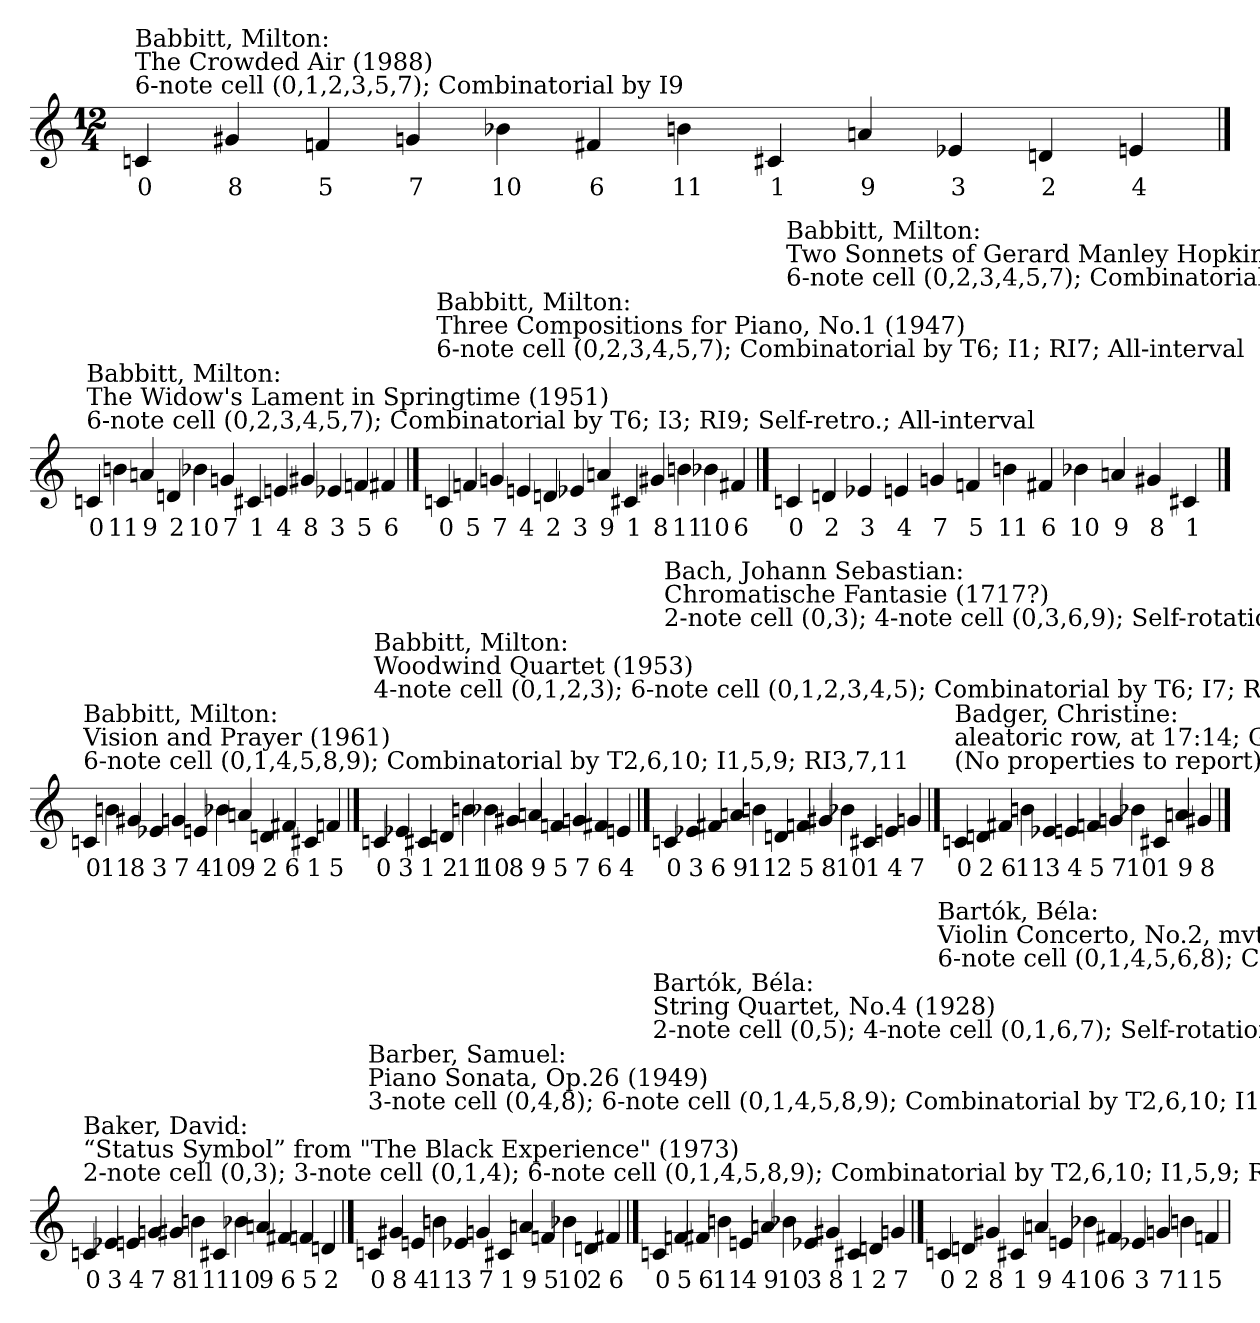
**kern	**text
*part1	*part1
*staff1	*staff1
!!LO:LB:g=z
*M12/4	*
==37	==37
!LO:TX:t=Babbitt, Milton&colon; \nThe Crowded Air (1988)\n6-note cell (0,1,2,3,5,7); Combinatorial by I9	!
4cn	0
4g#X	8
4fn	5
4gn	7
4b-X	10
4f#X	6
4bn	11
4c#X	1
4an	9
4e-X	3
4dn	2
4en	4
!!LO:LB:g=z
==38	==38
!LO:TX:t=Babbitt, Milton&colon; \nThe Widow's Lament in Springtime (1951)\n6-note cell (0,2,3,4,5,7); Combinatorial by T6; I3; RI9; Self-retro.; All-interval	!
4cn	0
4bn	11
4an	9
4dn	2
4b-X	10
4gn	7
4c#X	1
4en	4
4g#X	8
4e-X	3
4fn	5
4f#X	6
!!LO:LB:g=z
==39	==39
!LO:TX:t=Babbitt, Milton&colon; \nThree Compositions for Piano, No.1 (1947)\n6-note cell (0,2,3,4,5,7); Combinatorial by T6; I1; RI7; All-interval	!
4cn	0
4fn	5
4gn	7
4en	4
4dn	2
4e-X	3
4an	9
4c#X	1
4g#X	8
4bn	11
4b-X	10
4f#X	6
!!LO:LB:g=z
==40	==40
!LO:TX:t=Babbitt, Milton&colon; \nTwo Sonnets of Gerard Manley Hopkins (1955)\n6-note cell (0,2,3,4,5,7); Combinatorial by T6; I1; RI7	!
4cn	0
4dn	2
4e-X	3
4en	4
4gn	7
4fn	5
4bn	11
4f#X	6
4b-X	10
4an	9
4g#X	8
4c#X	1
!!LO:LB:g=z
==41	==41
!LO:TX:t=Babbitt, Milton&colon; \nVision and Prayer (1961)\n6-note cell (0,1,4,5,8,9); Combinatorial by T2,6,10; I1,5,9; RI3,7,11	!
4cn	0
4bn	11
4g#X	8
4e-X	3
4gn	7
4en	4
4b-X	10
4an	9
4dn	2
4f#X	6
4c#X	1
4fn	5
!!LO:LB:g=z
==42	==42
!LO:TX:t=Babbitt, Milton&colon; \nWoodwind Quartet (1953)\n4-note cell (0,1,2,3); 6-note cell (0,1,2,3,4,5); Combinatorial by T6; I7; RI1	!
4cn	0
4e-X	3
4c#X	1
4dn	2
4bn	11
4b-X	10
4g#X	8
4an	9
4fn	5
4gn	7
4f#X	6
4en	4
!!LO:LB:g=z
==43	==43
!LO:TX:t=Bach, Johann Sebastian&colon; \nChromatische Fantasie (1717?)\n2-note cell (0,3); 4-note cell (0,3,6,9); Self-rotational 3-3-3-2-; Combinatorial by I7; Self-retro.inv.	!
4cn	0
4e-X	3
4f#X	6
4an	9
4bn	11
4dn	2
4fn	5
4g#X	8
4b-X	10
4c#X	1
4en	4
4gn	7
!!LO:LB:g=z
==44	==44
!LO:TX:t=Badger, Christine&colon; \naleatoric row, at 17&colon;14; Graz (2013/2/5)\n(No properties to report)	!
4cn	0
4dn	2
4f#X	6
4bn	11
4e-X	3
4en	4
4fn	5
4gn	7
4b-X	10
4c#X	1
4an	9
4g#X	8
!!LO:LB:g=z
==45	==45
!LO:TX:t=Baker, David&colon; \n“Status Symbol” from "The Black Experience" (1973)\n2-note cell (0,3); 3-note cell (0,1,4); 6-note cell (0,1,4,5,8,9); Combinatorial by T2,6,10; I1,5,9; RI3,7,11	!
4cn	0
4e-X	3
4en	4
4gn	7
4g#X	8
4bn	11
4c#X	1
4b-X	10
4an	9
4f#X	6
4fn	5
4dn	2
!!LO:LB:g=z
==46	==46
!LO:TX:t=Barber, Samuel&colon; \nPiano Sonata, Op.26 (1949)\n3-note cell (0,4,8); 6-note cell (0,1,4,5,8,9); Combinatorial by T2,6,10; I1,5,9; RI3,7,11; Self-retro.	!
4cn	0
4g#X	8
4en	4
4bn	11
4e-X	3
4gn	7
4c#X	1
4an	9
4fn	5
4b-X	10
4dn	2
4f#X	6
!!LO:LB:g=z
==47	==47
!LO:TX:t=Bartók, Béla&colon; \nString Quartet, No.4 (1928)\n2-note cell (0,5); 4-note cell (0,1,6,7); Self-rotational 5-1-5-5-; Combinatorial by I7; Self-retro.inv.	!
4cn	0
4fn	5
4f#X	6
4bn	11
4en	4
4an	9
4b-X	10
4e-X	3
4g#X	8
4c#X	1
4dn	2
4gn	7
!!LO:LB:g=z
==48	==48
!LO:TX:t=Bartók, Béla&colon; \nViolin Concerto, No.2, mvt 1 (1937-38)\n6-note cell (0,1,4,5,6,8); Combinatorial by I7	!
4cn	0
4dn	2
4g#X	8
4c#X	1
4an	9
4en	4
4b-X	10
4f#X	6
4e-X	3
4gn	7
4bn	11
4fn	5
=	=
*-	*-
